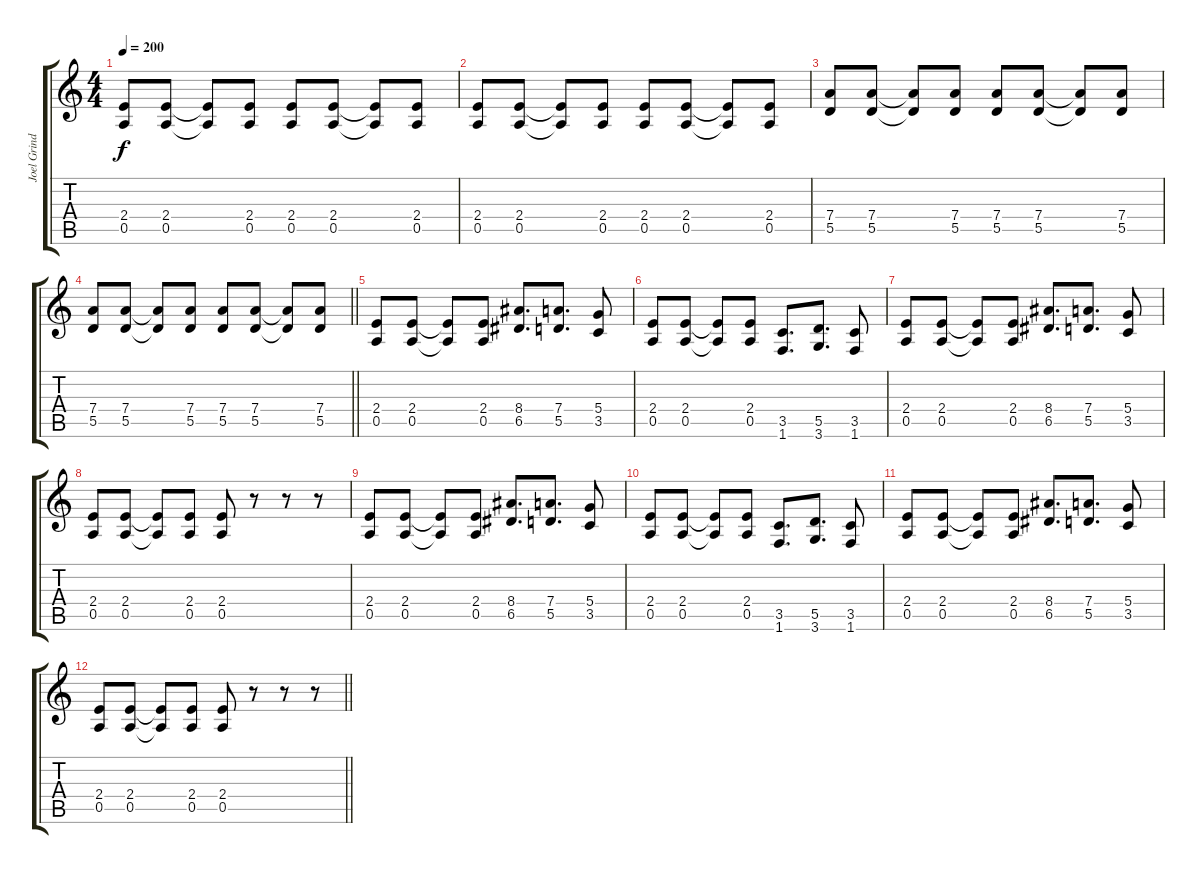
\track ("Joel Grind (rithm)" "Joel Grind") {instrument overdrivenguitar}
\staff {score tabs}
\tuning (E4 B3 G3 D3 A2 E2) {hide}
\ts (4 4)
\tempo 200
\clef g2
\ks c
(2.4 0.5).8{dy f} (2.4 0.5).8 (2.4{t} 0.5{t}).8 (2.4 0.5).8 (2.4 0.5).8 (2.4 0.5).8 (2.4{t} 0.5{t}).8 (2.4 0.5).8 |
(2.4 0.5).8 (2.4 0.5).8 (2.4{t} 0.5{t}).8 (2.4 0.5).8 (2.4 0.5).8 (2.4 0.5).8 (2.4{t} 0.5{t}).8 (2.4 0.5).8 |
(7.4 5.5).8 (7.4 5.5).8 (7.4{t} 5.5{t}).8 (7.4 5.5).8 (7.4 5.5).8 (7.4 5.5).8 (7.4{t} 5.5{t}).8 (7.4 5.5).8 |
\barLineRight lightlight
(7.4 5.5).8 (7.4 5.5).8 (7.4{t} 5.5{t}).8 (7.4 5.5).8 (7.4 5.5).8 (7.4 5.5).8 (7.4{t} 5.5{t}).8 (7.4 5.5).8 |
(2.4 0.5).8 (2.4 0.5).8 (2.4{t} 0.5{t}).8 (2.4 0.5).8 (8.4 6.5).8{d} (7.4 5.5).8{d} (5.4 3.5).8 |
(2.4 0.5).8 (2.4 0.5).8 (2.4{t} 0.5{t}).8 (2.4 0.5).8 (3.5 1.6).8{d} (5.5 3.6).8{d} (3.5 1.6).8 |
(2.4 0.5).8 (2.4 0.5).8 (2.4{t} 0.5{t}).8 (2.4 0.5).8 (8.4 6.5).8{d} (7.4 5.5).8{d} (5.4 3.5).8 |
(2.4 0.5).8 (2.4 0.5).8 (2.4{t} 0.5{t}).8 (2.4 0.5).8 (2.4 0.5).8 r.8 r.8 r.8 |
(2.4 0.5).8 (2.4 0.5).8 (2.4{t} 0.5{t}).8 (2.4 0.5).8 (8.4 6.5).8{d} (7.4 5.5).8{d} (5.4 3.5).8 |
(2.4 0.5).8 (2.4 0.5).8 (2.4{t} 0.5{t}).8 (2.4 0.5).8 (3.5 1.6).8{d} (5.5 3.6).8{d} (3.5 1.6).8 |
(2.4 0.5).8 (2.4 0.5).8 (2.4{t} 0.5{t}).8 (2.4 0.5).8 (8.4 6.5).8{d} (7.4 5.5).8{d} (5.4 3.5).8 |
\barLineRight lightlight
(2.4 0.5).8 (2.4 0.5).8 (2.4{t} 0.5{t}).8 (2.4 0.5).8 (2.4 0.5).8 r.8 r.8 r.8
